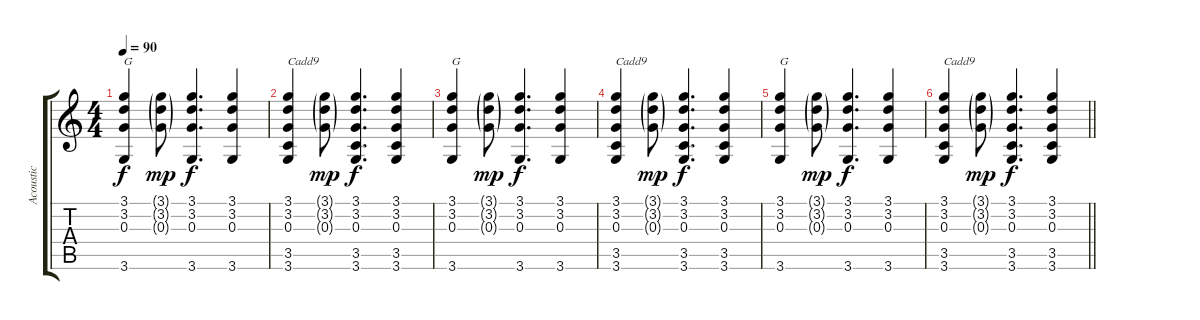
\track ("Acoustic" "Acoustic") {instrument acousticguitarsteel}
\staff {score tabs}
\tuning (E4 B3 G3 D3 A2 E2) {hide}
\ts (4 4)
\tempo 90
\clef g2
\ks c
(3.1 3.2 0.3 3.6).4{txt "G" dy f} (3.1{g} 3.2{g} 0.3{g}).8{dy mp} (3.1 3.2 0.3 3.6).4{d dy f} (3.1 3.2 0.3 3.6).4 |
(3.1 3.2 0.3 3.5 3.6).4{txt "Cadd9"} (3.1{g} 3.2{g} 0.3{g}).8{dy mp} (3.1 3.2 0.3 3.5 3.6).4{d dy f} (3.1 3.2 0.3 3.5 3.6).4 |
(3.1 3.2 0.3 3.6).4{txt "G"} (3.1{g} 3.2{g} 0.3{g}).8{dy mp} (3.1 3.2 0.3 3.6).4{d dy f} (3.1 3.2 0.3 3.6).4 |
(3.1 3.2 0.3 3.5 3.6).4{txt "Cadd9"} (3.1{g} 3.2{g} 0.3{g}).8{dy mp} (3.1 3.2 0.3 3.5 3.6).4{d dy f} (3.1 3.2 0.3 3.5 3.6).4 |
(3.1 3.2 0.3 3.6).4{txt "G"} (3.1{g} 3.2{g} 0.3{g}).8{dy mp} (3.1 3.2 0.3 3.6).4{d dy f} (3.1 3.2 0.3 3.6).4 |
\barLineRight lightlight
(3.1 3.2 0.3 3.5 3.6).4{txt "Cadd9"} (3.1{g} 3.2{g} 0.3{g}).8{dy mp} (3.1 3.2 0.3 3.5 3.6).4{d dy f} (3.1 3.2 0.3 3.5 3.6).4
